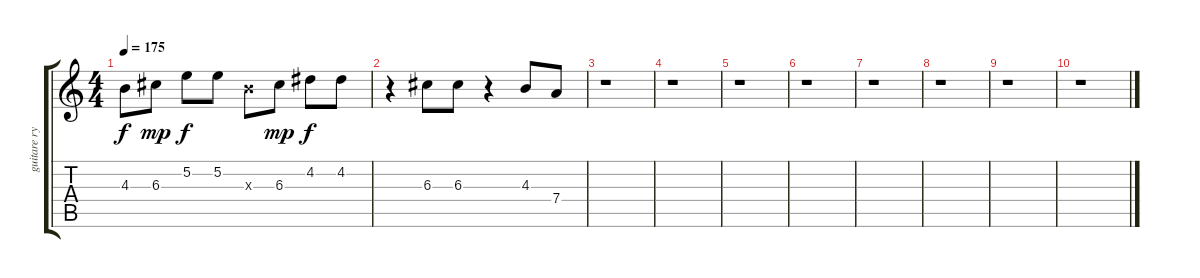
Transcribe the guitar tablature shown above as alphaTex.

\track ("guitare rythmique" "guitare ry") {instrument electricguitarmuted}
\staff {score tabs}
\tuning (E4 B3 G3 D3 A2 E2) {hide}
\ts (4 4)
\tempo 175
\clef g2
\ks c
4.3.8{dy f} 6.3.8{dy mp} 5.2.8{dy f} 5.2.8 4.3{x}.8 6.3.8{dy mp} 4.2.8{dy f} 4.2.8 |
r.4 6.3.8 6.3.8 r.4 4.3.8 7.4.8 |
r.1 |
r.1 |
r.1 |
r.1 |
r.1 |
r.1 |
r.1 |
r.1
